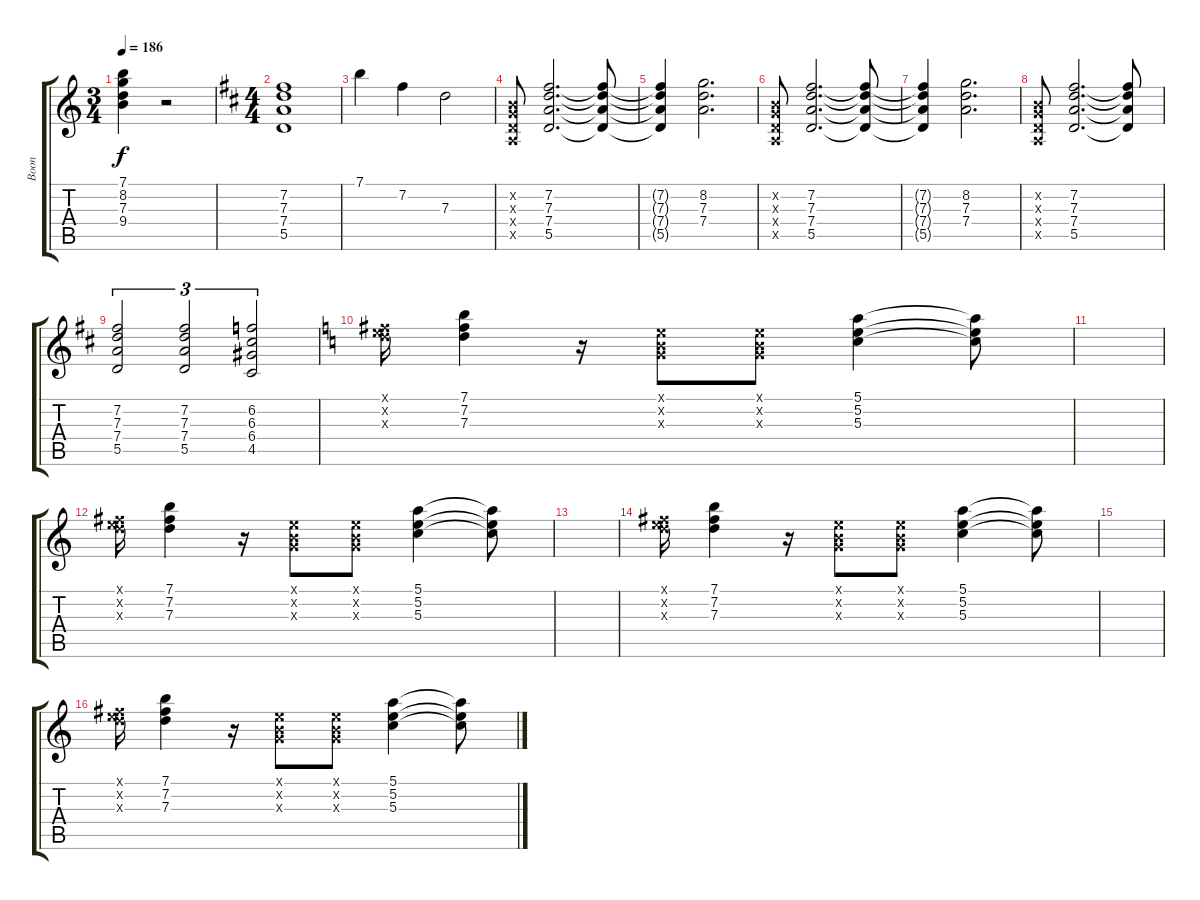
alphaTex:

\track ("Boon" "Boon") {instrument electricguitarclean}
\staff {score tabs}
\tuning (E4 B3 G3 D3 A2 E2) {hide}
\ts (3 4)
\tempo 186
\clef g2
\ks c
(7.1{t} 8.2{t} 7.3{t} 9.4{t}).4{dy f} r.2 |
\ts (4 4)
\ks d
(7.2 7.3 7.4 5.5).1 |
7.1.4 7.2.4 7.3.2 |
(0.2{x} 0.3{x} 0.4{x} 0.5{x}).8 (7.2 7.3 7.4 5.5).2{d} (7.2{t} 7.3{t} 7.4{t} 5.5{t}).8 |
(7.2{t} 7.3{t} 7.4{t} 5.5{t}).4 (8.2 7.3 7.4).2{d} |
(0.2{x} 0.3{x} 0.4{x} 0.5{x}).8 (7.2 7.3 7.4 5.5).2{d} (7.2{t} 7.3{t} 7.4{t} 5.5{t}).8 |
(7.2{t} 7.3{t} 7.4{t} 5.5{t}).4 (8.2 7.3 7.4).2{d} |
(0.2{x} 0.3{x} 0.4{x} 0.5{x}).8 (7.2 7.3 7.4 5.5).2{d} (7.2{t} 7.3{t} 7.4{t} 5.5{t}).8 |
(7.2 7.3 7.4 5.5).2{tu (3 2)} (7.2 7.3 7.4 5.5).2{tu (3 2)} (6.2 6.3 6.4 4.5).2{tu (3 2)} |
\ks c
(0.1{x} 7.2{x} 7.3{x}).16 (7.1 7.2 7.3).4 r.16 (0.1{x} 0.2{x} 0.3{x}).8{beam merge} (0.1{x} 0.2{x} 0.3{x}).8 (5.1 5.2 5.3).4 (5.1{t} 5.2{t} 5.3{t}).8 |
|
(0.1{x} 7.2{x} 7.3{x}).16 (7.1 7.2 7.3).4 r.16 (0.1{x} 0.2{x} 0.3{x}).8{beam merge} (0.1{x} 0.2{x} 0.3{x}).8 (5.1 5.2 5.3).4 (5.1{t} 5.2{t} 5.3{t}).8 |
|
(0.1{x} 7.2{x} 7.3{x}).16 (7.1 7.2 7.3).4 r.16 (0.1{x} 0.2{x} 0.3{x}).8{beam merge} (0.1{x} 0.2{x} 0.3{x}).8 (5.1 5.2 5.3).4 (5.1{t} 5.2{t} 5.3{t}).8 |
|
(0.1{x} 7.2{x} 7.3{x}).16 (7.1 7.2 7.3).4 r.16 (0.1{x} 0.2{x} 0.3{x}).8{beam merge} (0.1{x} 0.2{x} 0.3{x}).8 (5.1 5.2 5.3).4 (5.1{t} 5.2{t} 5.3{t}).8
